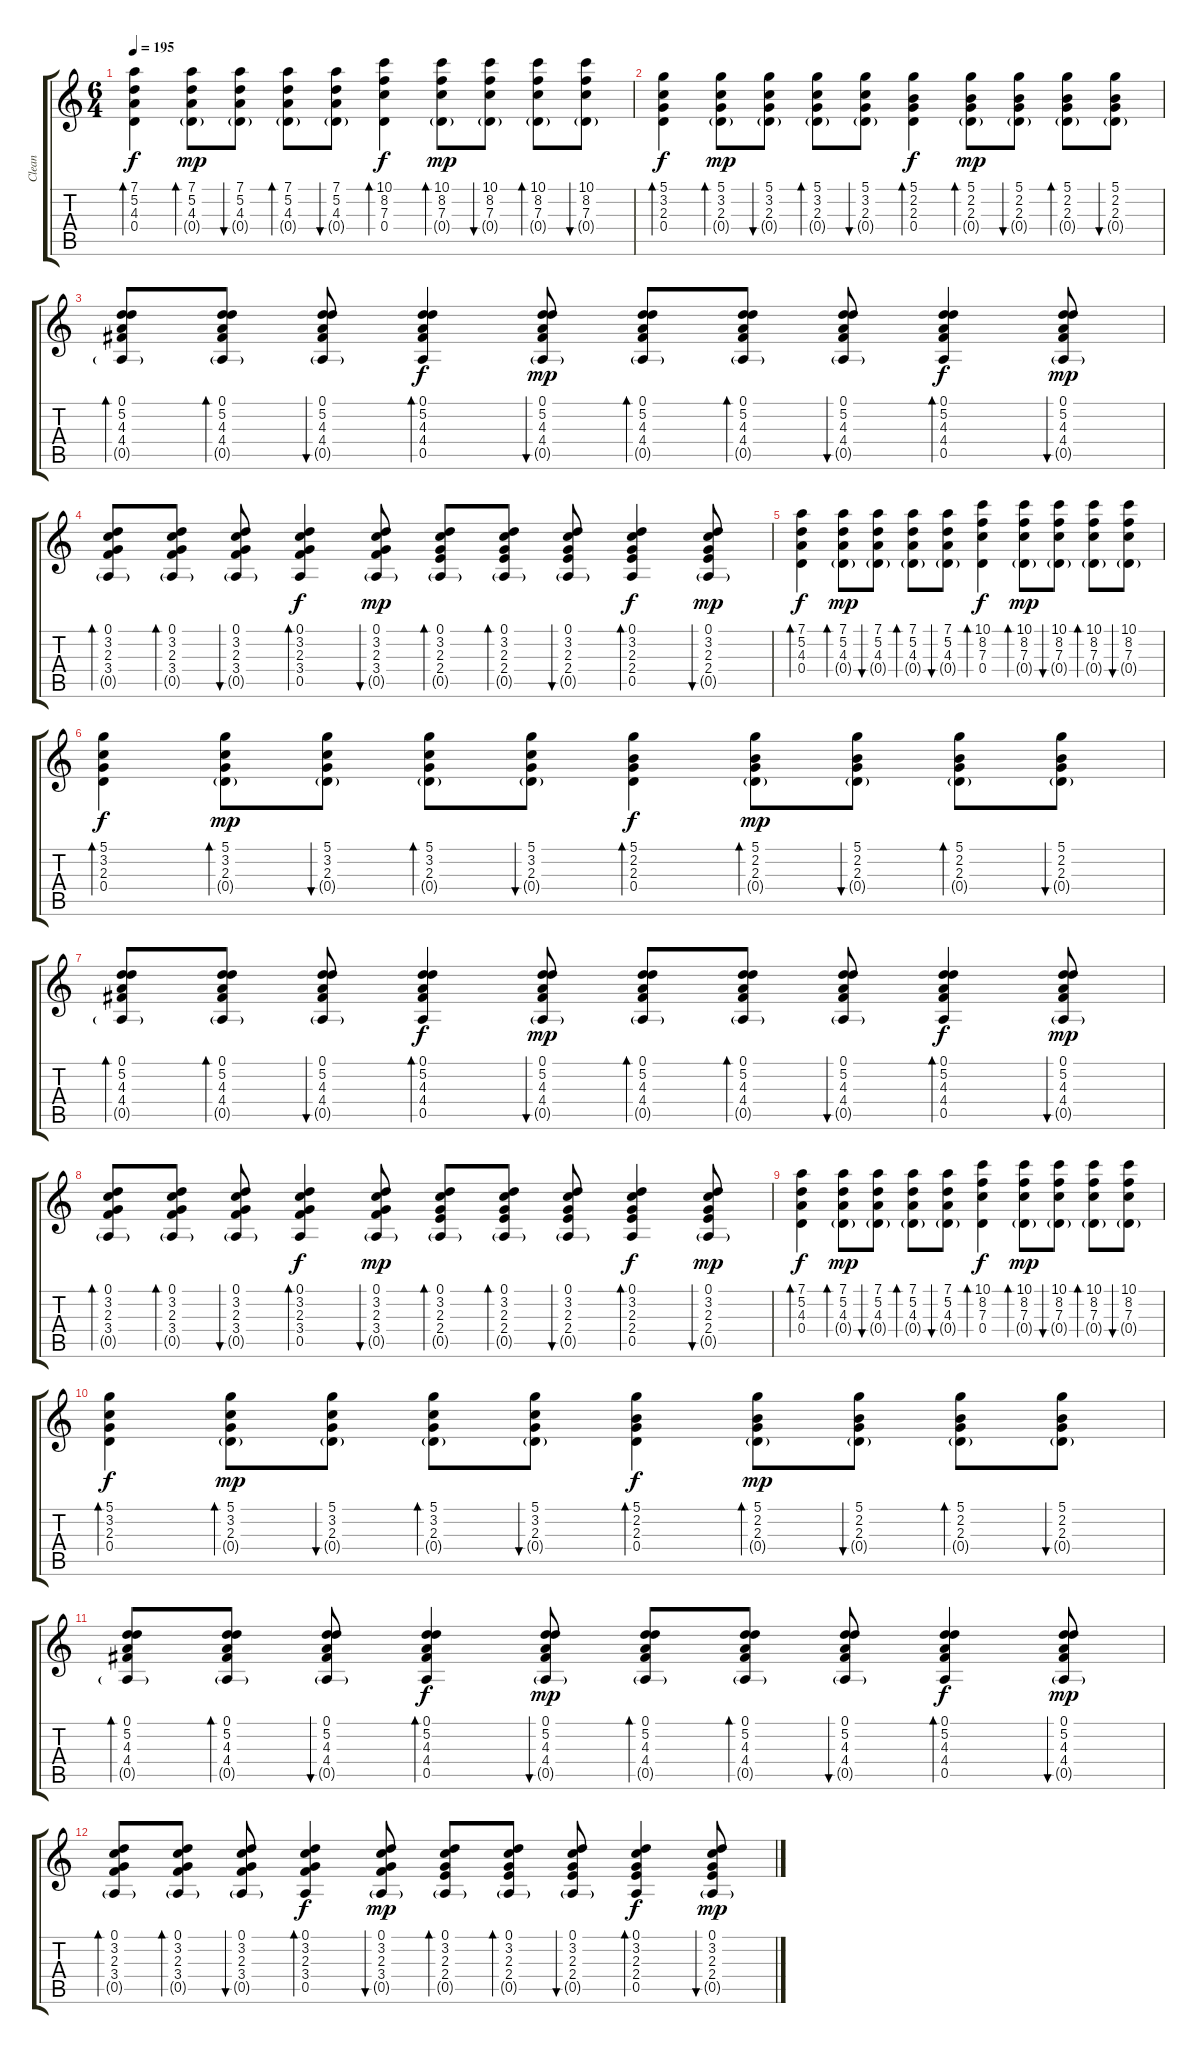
\track ("Clean" "Clean") {instrument acousticguitarsteel}
\staff {score tabs}
\tuning (D4 A3 F3 D3 A2 D2) {hide}
\ts (6 4)
\tempo 195
\clef g2
\ks c
(7.1 5.2 4.3 0.4).4{bd 60 dy f} (7.1 5.2 4.3 0.4{g}).8{bd 60 dy mp} (7.1 5.2 4.3 0.4{g}).8{bu 60} (7.1 5.2 4.3 0.4{g}).8{bd 60} (7.1 5.2 4.3 0.4{g}).8{bu 60} (10.1 8.2 7.3 0.4).4{bd 60 dy f} (10.1 8.2 7.3 0.4{g}).8{bd 60 dy mp} (10.1 8.2 7.3 0.4{g}).8{bu 60} (10.1 8.2 7.3 0.4{g}).8{bd 60} (10.1 8.2 7.3 0.4{g}).8{bu 60} |
(5.1 3.2 2.3 0.4).4{bd 60 dy f} (5.1 3.2 2.3 0.4{g}).8{bd 60 dy mp} (5.1 3.2 2.3 0.4{g}).8{bu 60} (5.1 3.2 2.3 0.4{g}).8{bd 60} (5.1 3.2 2.3 0.4{g}).8{bu 60} (5.1 2.2 2.3 0.4).4{bd 60 dy f} (5.1 2.2 2.3 0.4{g}).8{bd 60 dy mp} (5.1 2.2 2.3 0.4{g}).8{bu 60} (5.1 2.2 2.3 0.4{g}).8{bd 60} (5.1 2.2 2.3 0.4{g}).8{bu 60} |
(0.1 5.2 4.3 4.4 0.5{g}).8{bd 60} (0.1 5.2 4.3 4.4 0.5{g}).8{bd 60} (0.1 5.2 4.3 4.4 0.5{g}).8{bu 60} (0.1 5.2 4.3 4.4 0.5).4{bd 60 dy f} (0.1 5.2 4.3 4.4 0.5{g}).8{bu 60 dy mp} (0.1 5.2 4.3 4.4 0.5{g}).8{bd 60} (0.1 5.2 4.3 4.4 0.5{g}).8{bd 60} (0.1 5.2 4.3 4.4 0.5{g}).8{bu 60} (0.1 5.2 4.3 4.4 0.5).4{bd 60 dy f} (0.1 5.2 4.3 4.4 0.5{g}).8{bu 60 dy mp} |
(0.1 3.2 2.3 3.4 0.5{g}).8{bd 60} (0.1 3.2 2.3 3.4 0.5{g}).8{bd 60} (0.1 3.2 2.3 3.4 0.5{g}).8{bu 60} (0.1 3.2 2.3 3.4 0.5).4{bd 60 dy f} (0.1 3.2 2.3 3.4 0.5{g}).8{bu 60 dy mp} (0.1 3.2 2.3 2.4 0.5{g}).8{bd 60} (0.1 3.2 2.3 2.4 0.5{g}).8{bd 60} (0.1 3.2 2.3 2.4 0.5{g}).8{bu 60} (0.1 3.2 2.3 2.4 0.5).4{bd 60 dy f} (0.1 3.2 2.3 2.4 0.5{g}).8{bu 60 dy mp} |
(7.1 5.2 4.3 0.4).4{bd 60 dy f} (7.1 5.2 4.3 0.4{g}).8{bd 60 dy mp} (7.1 5.2 4.3 0.4{g}).8{bu 60} (7.1 5.2 4.3 0.4{g}).8{bd 60} (7.1 5.2 4.3 0.4{g}).8{bu 60} (10.1 8.2 7.3 0.4).4{bd 60 dy f} (10.1 8.2 7.3 0.4{g}).8{bd 60 dy mp} (10.1 8.2 7.3 0.4{g}).8{bu 60} (10.1 8.2 7.3 0.4{g}).8{bd 60} (10.1 8.2 7.3 0.4{g}).8{bu 60} |
(5.1 3.2 2.3 0.4).4{bd 60 dy f} (5.1 3.2 2.3 0.4{g}).8{bd 60 dy mp} (5.1 3.2 2.3 0.4{g}).8{bu 60} (5.1 3.2 2.3 0.4{g}).8{bd 60} (5.1 3.2 2.3 0.4{g}).8{bu 60} (5.1 2.2 2.3 0.4).4{bd 60 dy f} (5.1 2.2 2.3 0.4{g}).8{bd 60 dy mp} (5.1 2.2 2.3 0.4{g}).8{bu 60} (5.1 2.2 2.3 0.4{g}).8{bd 60} (5.1 2.2 2.3 0.4{g}).8{bu 60} |
(0.1 5.2 4.3 4.4 0.5{g}).8{bd 60} (0.1 5.2 4.3 4.4 0.5{g}).8{bd 60} (0.1 5.2 4.3 4.4 0.5{g}).8{bu 60} (0.1 5.2 4.3 4.4 0.5).4{bd 60 dy f} (0.1 5.2 4.3 4.4 0.5{g}).8{bu 60 dy mp} (0.1 5.2 4.3 4.4 0.5{g}).8{bd 60} (0.1 5.2 4.3 4.4 0.5{g}).8{bd 60} (0.1 5.2 4.3 4.4 0.5{g}).8{bu 60} (0.1 5.2 4.3 4.4 0.5).4{bd 60 dy f} (0.1 5.2 4.3 4.4 0.5{g}).8{bu 60 dy mp} |
(0.1 3.2 2.3 3.4 0.5{g}).8{bd 60} (0.1 3.2 2.3 3.4 0.5{g}).8{bd 60} (0.1 3.2 2.3 3.4 0.5{g}).8{bu 60} (0.1 3.2 2.3 3.4 0.5).4{bd 60 dy f} (0.1 3.2 2.3 3.4 0.5{g}).8{bu 60 dy mp} (0.1 3.2 2.3 2.4 0.5{g}).8{bd 60} (0.1 3.2 2.3 2.4 0.5{g}).8{bd 60} (0.1 3.2 2.3 2.4 0.5{g}).8{bu 60} (0.1 3.2 2.3 2.4 0.5).4{bd 60 dy f} (0.1 3.2 2.3 2.4 0.5{g}).8{bu 60 dy mp} |
(7.1 5.2 4.3 0.4).4{bd 60 dy f} (7.1 5.2 4.3 0.4{g}).8{bd 60 dy mp} (7.1 5.2 4.3 0.4{g}).8{bu 60} (7.1 5.2 4.3 0.4{g}).8{bd 60} (7.1 5.2 4.3 0.4{g}).8{bu 60} (10.1 8.2 7.3 0.4).4{bd 60 dy f} (10.1 8.2 7.3 0.4{g}).8{bd 60 dy mp} (10.1 8.2 7.3 0.4{g}).8{bu 60} (10.1 8.2 7.3 0.4{g}).8{bd 60} (10.1 8.2 7.3 0.4{g}).8{bu 60} |
(5.1 3.2 2.3 0.4).4{bd 60 dy f} (5.1 3.2 2.3 0.4{g}).8{bd 60 dy mp} (5.1 3.2 2.3 0.4{g}).8{bu 60} (5.1 3.2 2.3 0.4{g}).8{bd 60} (5.1 3.2 2.3 0.4{g}).8{bu 60} (5.1 2.2 2.3 0.4).4{bd 60 dy f} (5.1 2.2 2.3 0.4{g}).8{bd 60 dy mp} (5.1 2.2 2.3 0.4{g}).8{bu 60} (5.1 2.2 2.3 0.4{g}).8{bd 60} (5.1 2.2 2.3 0.4{g}).8{bu 60} |
(0.1 5.2 4.3 4.4 0.5{g}).8{bd 60} (0.1 5.2 4.3 4.4 0.5{g}).8{bd 60} (0.1 5.2 4.3 4.4 0.5{g}).8{bu 60} (0.1 5.2 4.3 4.4 0.5).4{bd 60 dy f} (0.1 5.2 4.3 4.4 0.5{g}).8{bu 60 dy mp} (0.1 5.2 4.3 4.4 0.5{g}).8{bd 60} (0.1 5.2 4.3 4.4 0.5{g}).8{bd 60} (0.1 5.2 4.3 4.4 0.5{g}).8{bu 60} (0.1 5.2 4.3 4.4 0.5).4{bd 60 dy f} (0.1 5.2 4.3 4.4 0.5{g}).8{bu 60 dy mp} |
(0.1 3.2 2.3 3.4 0.5{g}).8{bd 60} (0.1 3.2 2.3 3.4 0.5{g}).8{bd 60} (0.1 3.2 2.3 3.4 0.5{g}).8{bu 60} (0.1 3.2 2.3 3.4 0.5).4{bd 60 dy f} (0.1 3.2 2.3 3.4 0.5{g}).8{bu 60 dy mp} (0.1 3.2 2.3 2.4 0.5{g}).8{bd 60} (0.1 3.2 2.3 2.4 0.5{g}).8{bd 60} (0.1 3.2 2.3 2.4 0.5{g}).8{bu 60} (0.1 3.2 2.3 2.4 0.5).4{bd 60 dy f} (0.1 3.2 2.3 2.4 0.5{g}).8{bu 60 dy mp}
